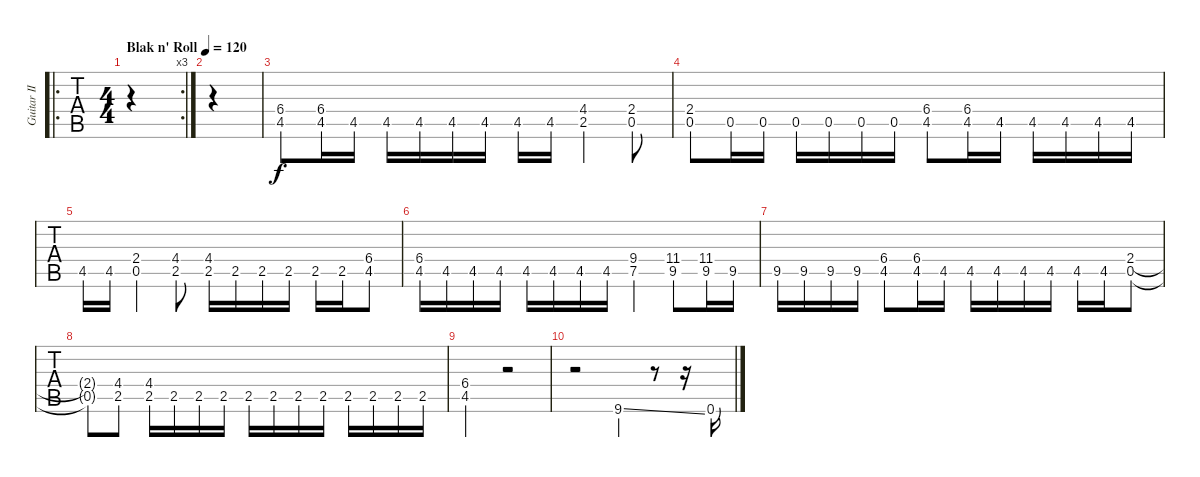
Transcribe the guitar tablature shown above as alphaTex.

\track ("Guitar II" "Guitar II") {instrument distortionguitar}
\staff {tabs}
\tuning (E4 B3 G3 D3 A2 E2) {hide}
\ro
\rc 3
\ts (4 4)
\tempo (120 "Blak n' Roll")
\clef g2
\ks c
|
|
(6.4 4.5).8 (6.4 4.5).16 4.5.16 4.5.16 4.5.16 4.5.16 4.5.16 4.5.16 4.5.16 (4.4 2.5).4 (2.4 0.5).8 |
(2.4 0.5).8 0.5.16 0.5.16 0.5.16 0.5.16 0.5.16 0.5.16 (6.4 4.5).8 (6.4 4.5).16 4.5.16 4.5.16 4.5.16 4.5.16 4.5.16 |
4.5.16 4.5.16 (2.4 0.5).4 (4.4 2.5).8 (4.4 2.5).16 2.5.16 2.5.16 2.5.16 2.5.16 2.5.16 (6.4 4.5).8 |
(6.4 4.5).16 4.5.16 4.5.16 4.5.16 4.5.16 4.5.16 4.5.16 4.5.16 (9.4 7.5).4 (11.4 9.5).8 (11.4 9.5).16 9.5.16 |
9.5.16 9.5.16 9.5.16 9.5.16 (6.4 4.5).8 (6.4 4.5).16 4.5.16 4.5.16 4.5.16 4.5.16 4.5.16 4.5.16 4.5.16 (2.4 0.5).8 |
(2.4{t} 0.5{t}).8 (4.4 2.5).8 (4.4 2.5).16 2.5.16 2.5.16 2.5.16 2.5.16 2.5.16 2.5.16 2.5.16 2.5.16 2.5.16 2.5.16 2.5.16 |
(6.4 4.5).2 r.2 |
r.2 9.6{ss}.4 r.8 r.16 0.6.16
